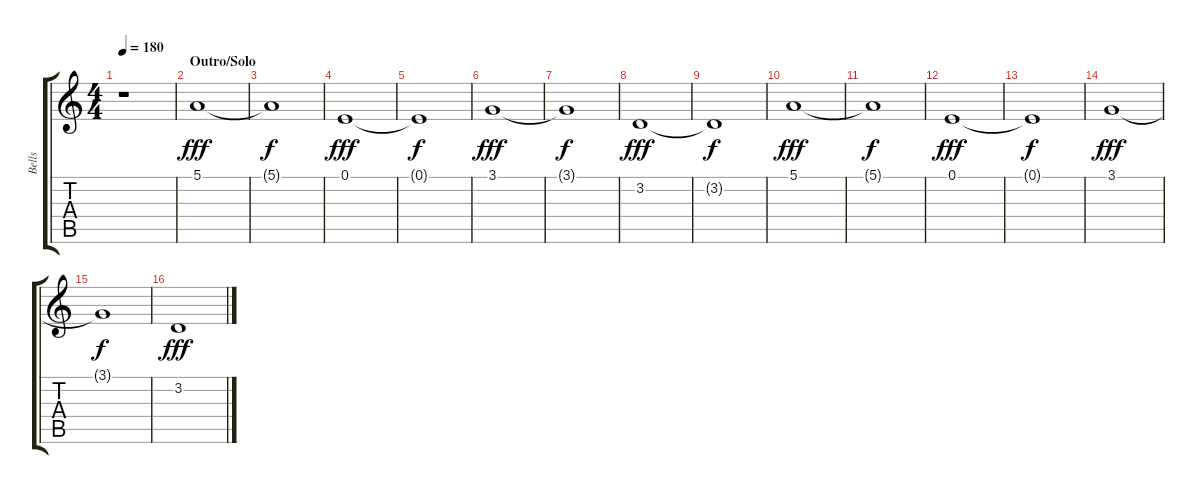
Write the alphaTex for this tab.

\track ("Bells" "Bells") {instrument glockenspiel}
\staff {score tabs}
\tuning (E4 B3 G3 D3 A2 E2) {hide}
\ts (4 4)
\tempo 180
\clef g2
\ks c
r.1{dy f} |
\section ("" "Outro/Solo")
5.1.1{dy fff} |
5.1{t}.1{dy f} |
0.1.1{dy fff} |
0.1{t}.1{dy f} |
3.1.1{dy fff} |
3.1{t}.1{dy f} |
3.2.1{dy fff} |
3.2{t}.1{dy f} |
5.1.1{dy fff} |
5.1{t}.1{dy f} |
0.1.1{dy fff} |
0.1{t}.1{dy f} |
3.1.1{dy fff} |
3.1{t}.1{dy f} |
3.2.1{dy fff}
